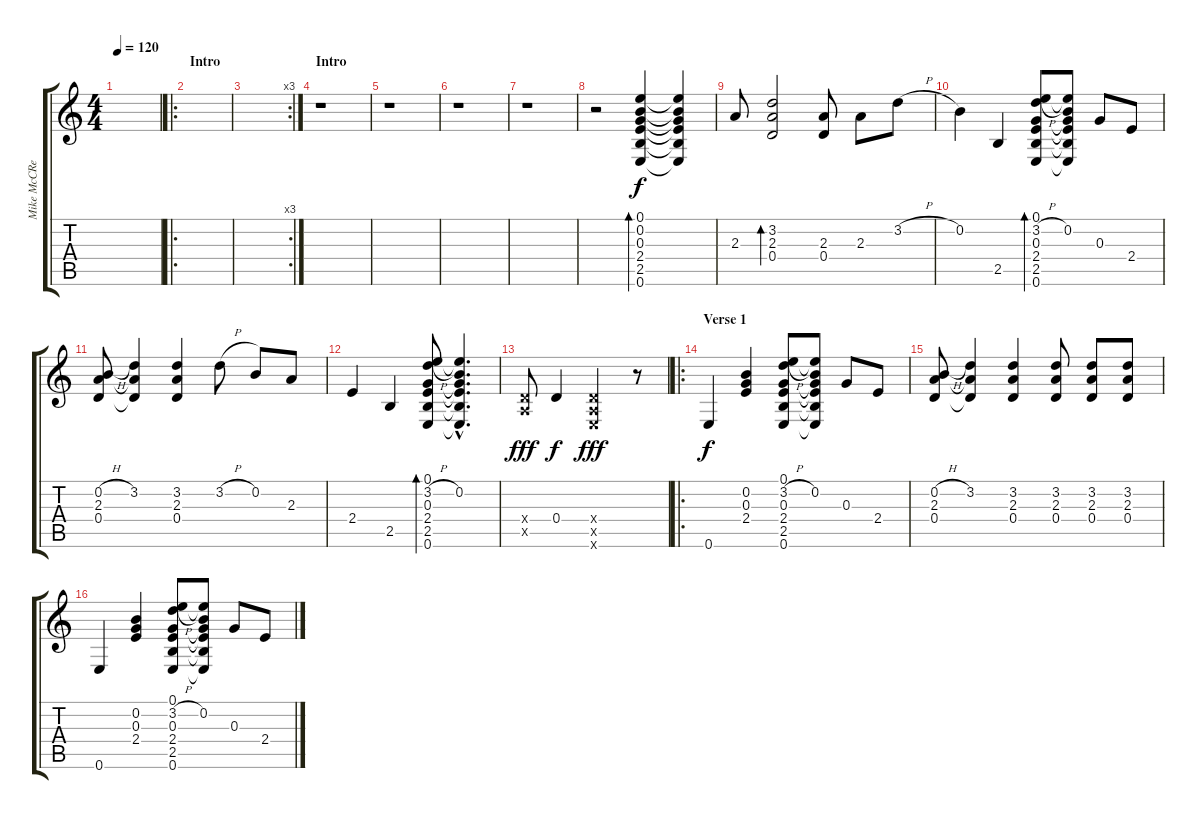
\track ("Mike McCReady" "Mike McCRe") {instrument acousticguitarsteel}
\staff {score tabs}
\tuning (E4 B3 G3 D3 A2 E2) {hide}
\ts (4 4)
\tempo 120
\clef g2
\ks c
|
\ro
\section ("" "Intro")
|
\rc 3
|
\section ("" "Intro")
r.1 |
r.1 |
r.1 |
r.1 |
r.2 (0.1 0.2 0.3 2.4 2.5 0.6).4{bd 60} (0.1{t} 0.2{t} 0.3{t} 2.4{t} 2.5{t} 0.6{t}).4 |
2.3.8 (3.2 2.3 0.4).2{bd 60} (2.3 0.4).8 2.3.8 3.2{h}.8 |
0.2.4 2.5.4 (0.1 3.2{h} 0.3 2.4 2.5 0.6).8{bd 60} (0.1{t} 0.2 0.3{t} 2.4{t} 2.5{t} 0.6{t}).8 0.3.8 2.4.8 |
(0.2{h} 2.3 0.4).8 (3.2 2.3{t} 0.4{t}).4 (3.2 2.3 0.4).4 3.2{h}.8 0.2.8 2.3.8 |
2.4.4 2.5.4 (0.1 3.2{h} 0.3 2.4 2.5 0.6).8{bd 60} (0.1{hac t} 0.2{hac} 0.3{hac t} 2.4{hac t} 2.5{hac t} 0.6{hac t}).4{d} |
(0.4{x} 0.5{x}).8{dy fff} 0.4.4{dy f} (0.4{x} 0.5{x} 0.6{x}).2{dy fff} r.8 |
\ro
\section ("" "Verse 1")
0.6.4{dy f} (0.2 0.3 2.4).4 (0.1 3.2{h} 0.3 2.4 2.5 0.6).8 (0.1{t} 0.2 0.3{t} 2.4{t} 2.5{t} 0.6{t}).8 0.3.8 2.4.8 |
(0.2{h} 2.3 0.4).8 (3.2 2.3{t} 0.4{t}).4 (3.2 2.3 0.4).4 (3.2 2.3 0.4).8 (3.2 2.3 0.4).8 (3.2 2.3 0.4).8 |
0.6.4 (0.2 0.3 2.4).4 (0.1 3.2{h} 0.3 2.4 2.5 0.6).8 (0.1{t} 0.2 0.3{t} 2.4{t} 2.5{t} 0.6{t}).8 0.3.8 2.4.8
